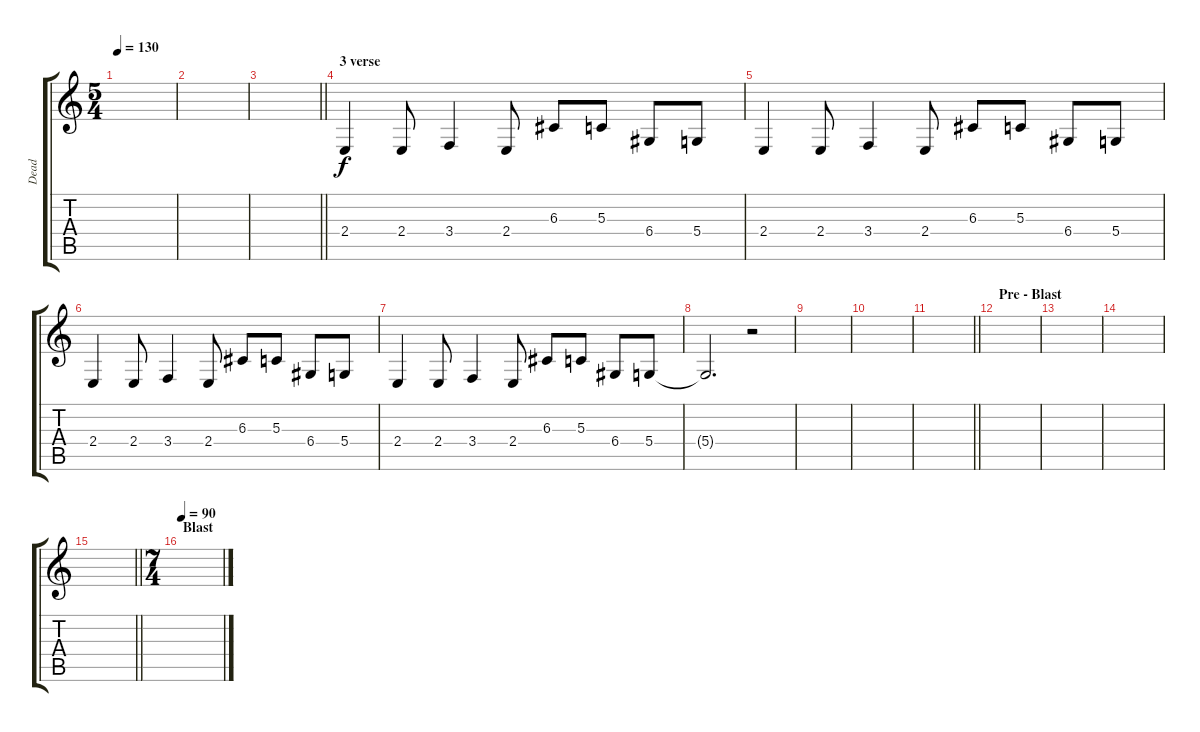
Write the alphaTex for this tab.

\track ("Dead" "Dead") {instrument tenorsax}
\staff {score tabs}
\tuning (E4 B3 G3 D3 A2 E2) {hide}
\ts (5 4)
\tempo 130
\clef g2
\ks c
|
|
\barLineRight lightlight
|
\section ("" "3 verse")
2.4.4 2.4.8 3.4.4 2.4.8 6.3.8 5.3.8 6.4.8 5.4.8 |
2.4.4 2.4.8 3.4.4 2.4.8 6.3.8 5.3.8 6.4.8 5.4.8 |
2.4.4 2.4.8 3.4.4 2.4.8 6.3.8 5.3.8 6.4.8 5.4.8 |
2.4.4 2.4.8 3.4.4 2.4.8 6.3.8 5.3.8 6.4.8 5.4.8 |
5.4{t}.2{d} r.2 |
|
|
\barLineRight lightlight
|
\section ("" "Pre - Blast")
|
|
|
\barLineRight lightlight
|
\ts (7 4)
\section ("" "Blast")
\tempo 90
